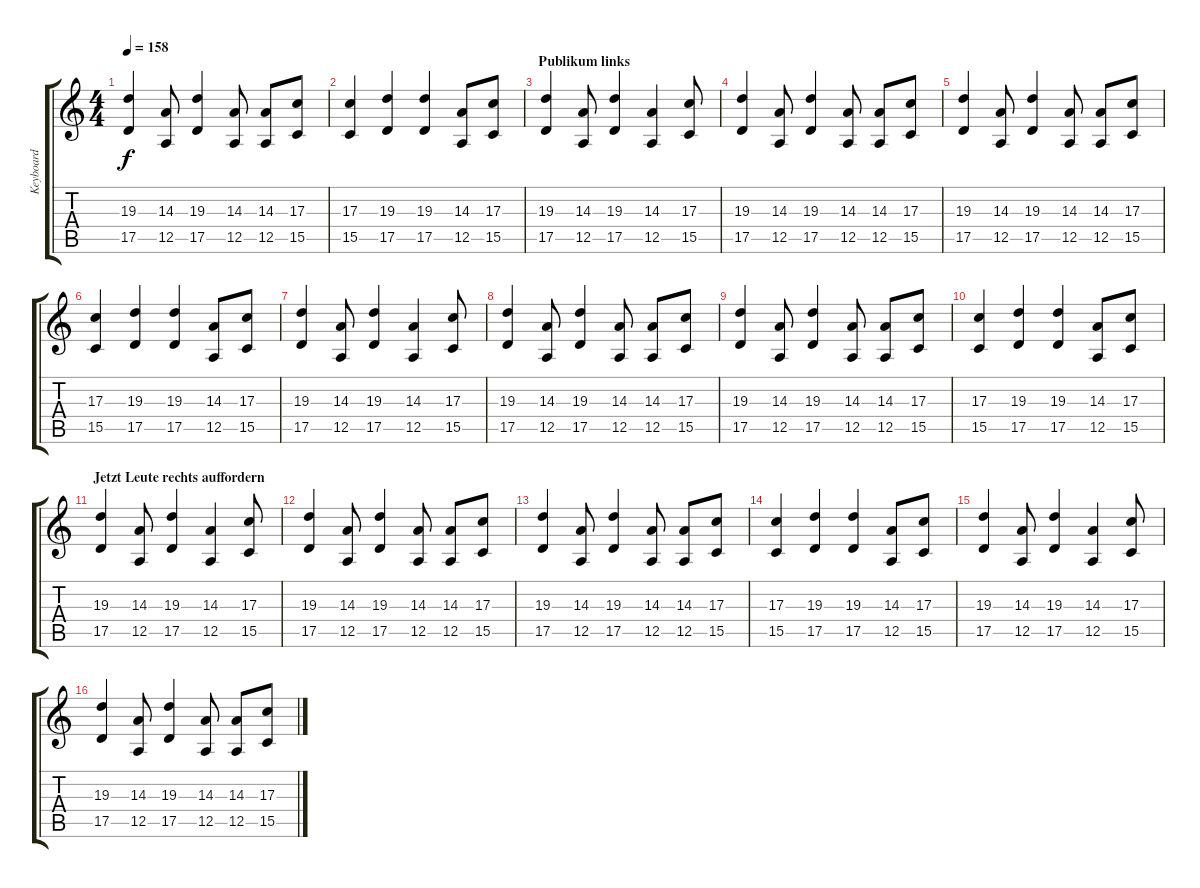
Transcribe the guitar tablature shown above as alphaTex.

\track ("Keyboard" "Keyboard") {instrument orchestralharp}
\staff {score tabs}
\tuning (E4 B3 G3 D3 A2 D2) {hide}
\ts (4 4)
\tempo 158
\clef g2
\ks c
(19.3 17.5).4{dy f} (14.3 12.5).8 (19.3 17.5).4 (14.3 12.5).8 (14.3 12.5).8 (17.3 15.5).8 |
(17.3 15.5).4 (19.3 17.5).4 (19.3 17.5).4 (14.3 12.5).8 (17.3 15.5).8 |
\section ("" "Publikum links")
(19.3 17.5).4 (14.3 12.5).8 (19.3 17.5).4 (14.3 12.5).4 (17.3 15.5).8 |
(19.3 17.5).4 (14.3 12.5).8 (19.3 17.5).4 (14.3 12.5).8 (14.3 12.5).8 (17.3 15.5).8 |
(19.3 17.5).4 (14.3 12.5).8 (19.3 17.5).4 (14.3 12.5).8 (14.3 12.5).8 (17.3 15.5).8 |
(17.3 15.5).4 (19.3 17.5).4 (19.3 17.5).4 (14.3 12.5).8 (17.3 15.5).8 |
(19.3 17.5).4 (14.3 12.5).8 (19.3 17.5).4 (14.3 12.5).4 (17.3 15.5).8 |
(19.3 17.5).4 (14.3 12.5).8 (19.3 17.5).4 (14.3 12.5).8 (14.3 12.5).8 (17.3 15.5).8 |
(19.3 17.5).4 (14.3 12.5).8 (19.3 17.5).4 (14.3 12.5).8 (14.3 12.5).8 (17.3 15.5).8 |
(17.3 15.5).4 (19.3 17.5).4 (19.3 17.5).4 (14.3 12.5).8 (17.3 15.5).8 |
\section ("" "Jetzt Leute rechts auffordern")
(19.3 17.5).4 (14.3 12.5).8 (19.3 17.5).4 (14.3 12.5).4 (17.3 15.5).8 |
(19.3 17.5).4 (14.3 12.5).8 (19.3 17.5).4 (14.3 12.5).8 (14.3 12.5).8 (17.3 15.5).8 |
(19.3 17.5).4 (14.3 12.5).8 (19.3 17.5).4 (14.3 12.5).8 (14.3 12.5).8 (17.3 15.5).8 |
(17.3 15.5).4 (19.3 17.5).4 (19.3 17.5).4 (14.3 12.5).8 (17.3 15.5).8 |
(19.3 17.5).4 (14.3 12.5).8 (19.3 17.5).4 (14.3 12.5).4 (17.3 15.5).8 |
(19.3 17.5).4 (14.3 12.5).8 (19.3 17.5).4 (14.3 12.5).8 (14.3 12.5).8 (17.3 15.5).8
